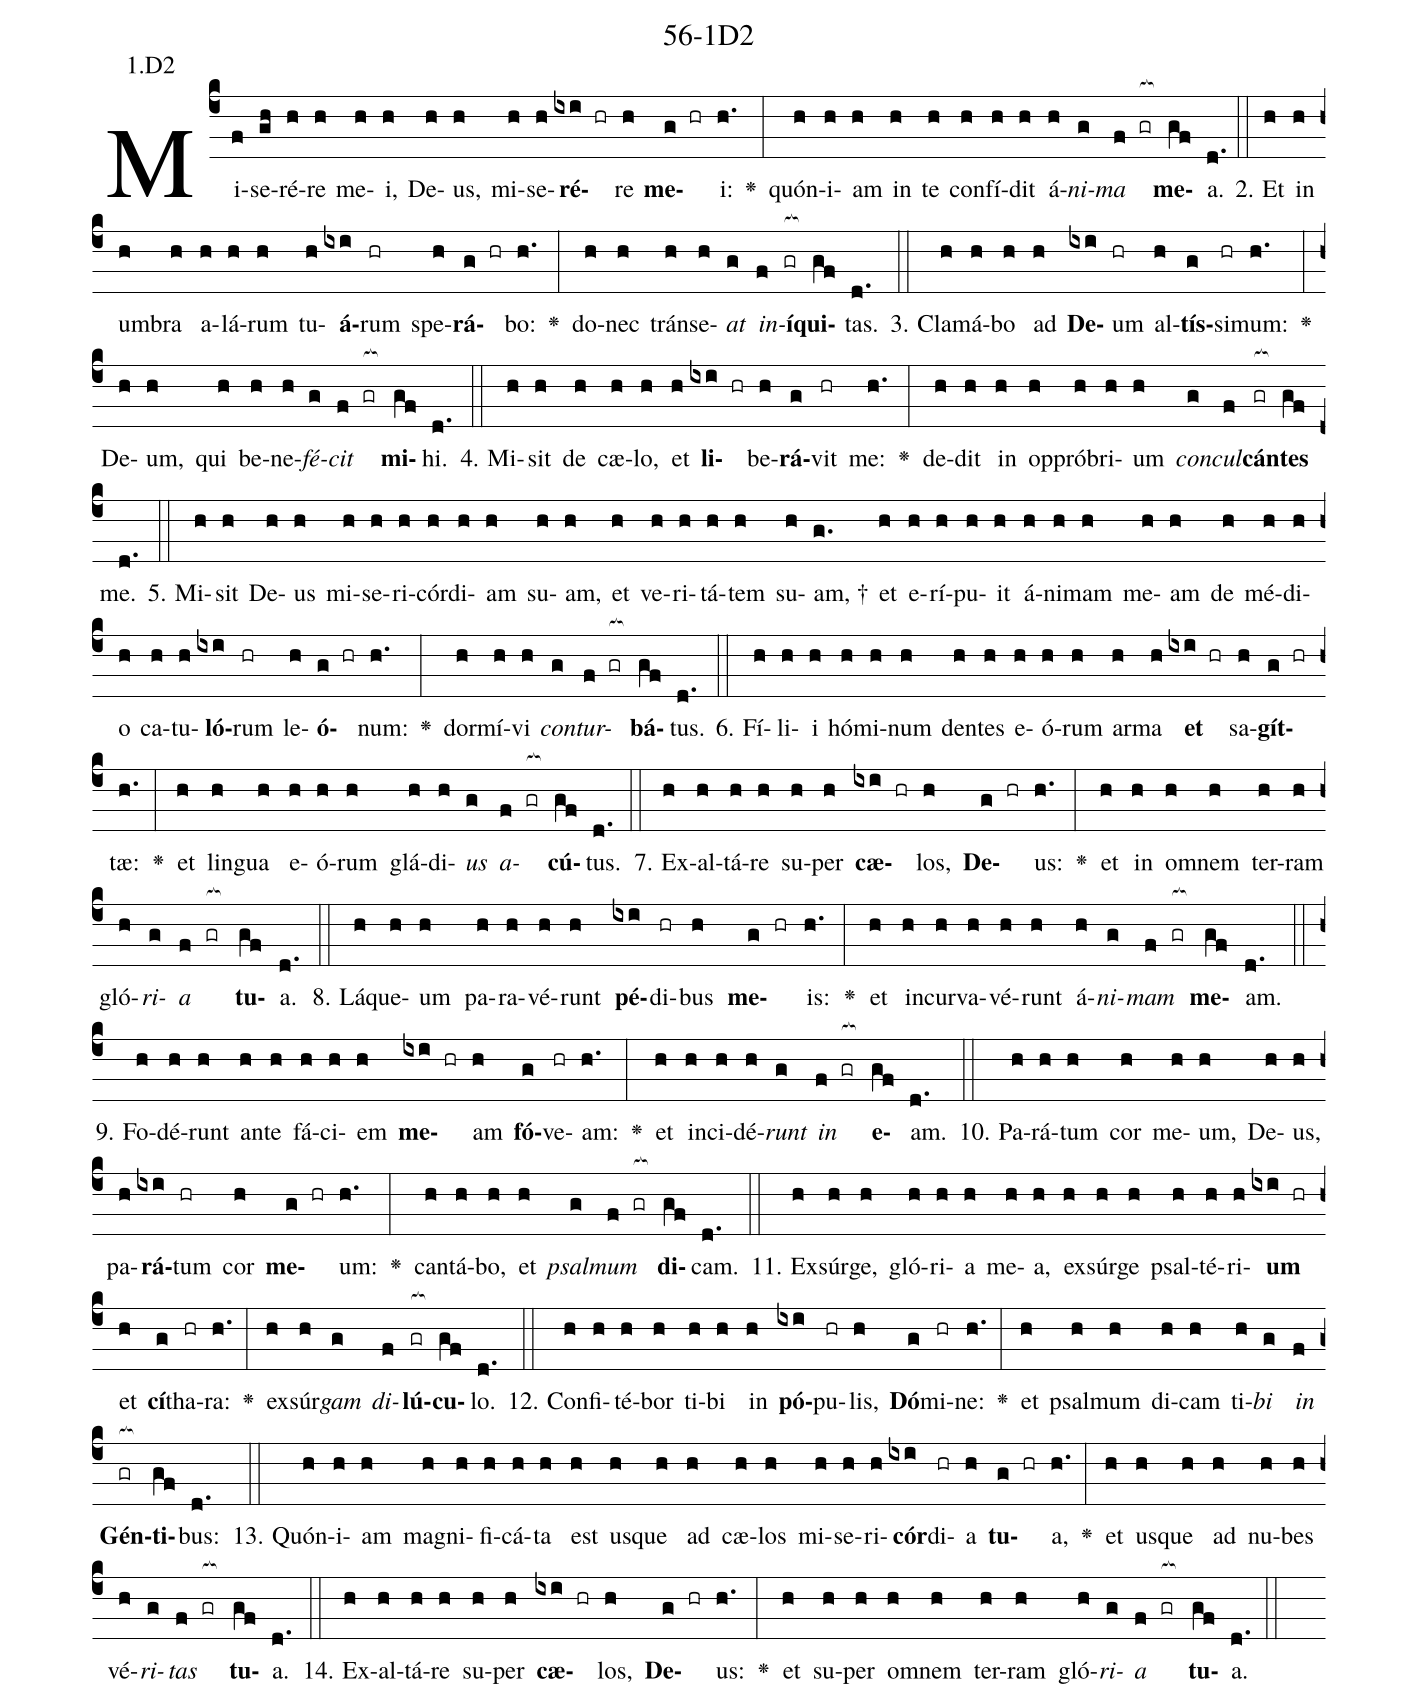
name: 56-1D2;
annotation: 1.D2;
%%
(c4)Mi(f)se(gh)ré(h)re(h) me(h)i,(h) De(h)us,(h) mi(h)se(h)<b>ré</b>(ixi hr)re(h) <b>me</b>(g hr)i:(h.) <v>\greheightstar</v>(:) quón(h)i(h)am(h) in(h) te(h) con(h)fí(h)dit(h) á(h)<i>ni</i>(g)<i>ma</i>(f gr[ocb:1{]) <b>me</b>(gf[ocb:0}])a.(d.) (::)
2. Et(h) in(h) um(h)bra(h) a(h)lá(h)rum(h) tu(h)<b>á</b>(ixi)rum(hr) spe(h)<b>rá</b>(g hr)bo:(h.) <v>\greheightstar</v>(:) do(h)nec(h) tráns(h)e(h)<i>at</i>(g) <i>in</i>(f)<b>í</b>(gr[ocb:1{])<b>qui</b>(gf[ocb:0}])tas.(d.) (::)
3. Cla(h)má(h)bo(h) ad(h) <b>De</b>(ixi)um(hr) al(h)<b>tís</b>(g)si(hr)mum:(h.) <v>\greheightstar</v>(:) De(h)um,(h) qui(h) be(h)ne(h)<i>fé</i>(g)<i>cit</i>(f gr[ocb:1{]) <b>mi</b>(gf[ocb:0}])hi.(d.) (::)
4. Mi(h)sit(h) de(h) cæ(h)lo,(h) et(h) <b>li</b>(ixi hr)be(h)<b>rá</b>(g)vit(hr) me:(h.) <v>\greheightstar</v>(:) de(h)dit(h) in(h) op(h)pró(h)bri(h)um(h) <i>con</i>(g)<i>cul</i>(f)<b>cán</b>(gr[ocb:1{])<b>tes</b>(gf[ocb:0}]) me.(d.) (::)
5. Mi(h)sit(h) De(h)us(h) mi(h)se(h)ri(h)cór(h)di(h)am(h) su(h)am,(h) et(h) ve(h)ri(h)tá(h)tem(h) su(h)am, †(g.) et(h) e(h)rí(h)pu(h)it(h) á(h)ni(h)mam(h) me(h)am(h) de(h) mé(h)di(h)o(h) ca(h)tu(h)<b>ló</b>(ixi)rum(hr) le(h)<b>ó</b>(g hr)num:(h.) <v>\greheightstar</v>(:) dor(h)mí(h)vi(h) <i>con</i>(g)<i>tur</i>(f gr[ocb:1{])<b>bá</b>(gf[ocb:0}])tus.(d.) (::)
6. Fí(h)li(h)i(h) hó(h)mi(h)num(h) den(h)tes(h) e(h)ó(h)rum(h) ar(h)ma(h) <b>et</b>(ixi hr) sa(h)<b>gít</b>(g hr)tæ:(h.) <v>\greheightstar</v>(:) et(h) lin(h)gua(h) e(h)ó(h)rum(h) glá(h)di(h)<i>us</i>(g) <i>a</i>(f gr[ocb:1{])<b>cú</b>(gf[ocb:0}])tus.(d.) (::)
7. Ex(h)al(h)tá(h)re(h) su(h)per(h) <b>cæ</b>(ixi hr)los,(h) <b>De</b>(g hr)us:(h.) <v>\greheightstar</v>(:) et(h) in(h) om(h)nem(h) ter(h)ram(h) gló(h)<i>ri</i>(g)<i>a</i>(f gr[ocb:1{]) <b>tu</b>(gf[ocb:0}])a.(d.) (::)
8. Lá(h)que(h)um(h) pa(h)ra(h)vé(h)runt(h) <b>pé</b>(ixi)di(hr)bus(h) <b>me</b>(g hr)is:(h.) <v>\greheightstar</v>(:) et(h) in(h)cur(h)va(h)vé(h)runt(h) á(h)<i>ni</i>(g)<i>mam</i>(f gr[ocb:1{]) <b>me</b>(gf[ocb:0}])am.(d.) (::)
9. Fo(h)dé(h)runt(h) an(h)te(h) fá(h)ci(h)em(h) <b>me</b>(ixi hr)am(h) <b>fó</b>(g)ve(hr)am:(h.) <v>\greheightstar</v>(:) et(h) in(h)ci(h)dé(h)<i>runt</i>(g) <i>in</i>(f gr[ocb:1{]) <b>e</b>(gf[ocb:0}])am.(d.) (::)
10. Pa(h)rá(h)tum(h) cor(h) me(h)um,(h) De(h)us,(h) pa(h)<b>rá</b>(ixi)tum(hr) cor(h) <b>me</b>(g hr)um:(h.) <v>\greheightstar</v>(:) can(h)tá(h)bo,(h) et(h) <i>psal</i>(g)<i>mum</i>(f gr[ocb:1{]) <b>di</b>(gf[ocb:0}])cam.(d.) (::)
11. Ex(h)súr(h)ge,(h) gló(h)ri(h)a(h) me(h)a,(h) ex(h)súr(h)ge(h) psal(h)té(h)ri(h)<b>um</b>(ixi hr) et(h) <b>cí</b>(g)tha(hr)ra:(h.) <v>\greheightstar</v>(:) ex(h)súr(h)<i>gam</i>(g) <i>di</i>(f)<b>lú</b>(gr[ocb:1{])<b>cu</b>(gf[ocb:0}])lo.(d.) (::)
12. Con(h)fi(h)té(h)bor(h) ti(h)bi(h) in(h) <b>pó</b>(ixi)pu(hr)lis,(h) <b>Dó</b>(g)mi(hr)ne:(h.) <v>\greheightstar</v>(:) et(h) psal(h)mum(h) di(h)cam(h) ti(h)<i>bi</i>(g) <i>in</i>(f) <b>Gén</b>(gr[ocb:1{])<b>ti</b>(gf[ocb:0}])bus:(d.) (::)
13. Quón(h)i(h)am(h) ma(h)gni(h)fi(h)cá(h)ta(h) est(h) us(h)que(h) ad(h) cæ(h)los(h) mi(h)se(h)ri(h)<b>cór</b>(ixi)di(hr)a(h) <b>tu</b>(g hr)a,(h.) <v>\greheightstar</v>(:) et(h) us(h)que(h) ad(h) nu(h)bes(h) vé(h)<i>ri</i>(g)<i>tas</i>(f gr[ocb:1{]) <b>tu</b>(gf[ocb:0}])a.(d.) (::)
14. Ex(h)al(h)tá(h)re(h) su(h)per(h) <b>cæ</b>(ixi hr)los,(h) <b>De</b>(g hr)us:(h.) <v>\greheightstar</v>(:) et(h) su(h)per(h) om(h)nem(h) ter(h)ram(h) gló(h)<i>ri</i>(g)<i>a</i>(f gr[ocb:1{]) <b>tu</b>(gf[ocb:0}])a.(d.) (::)
